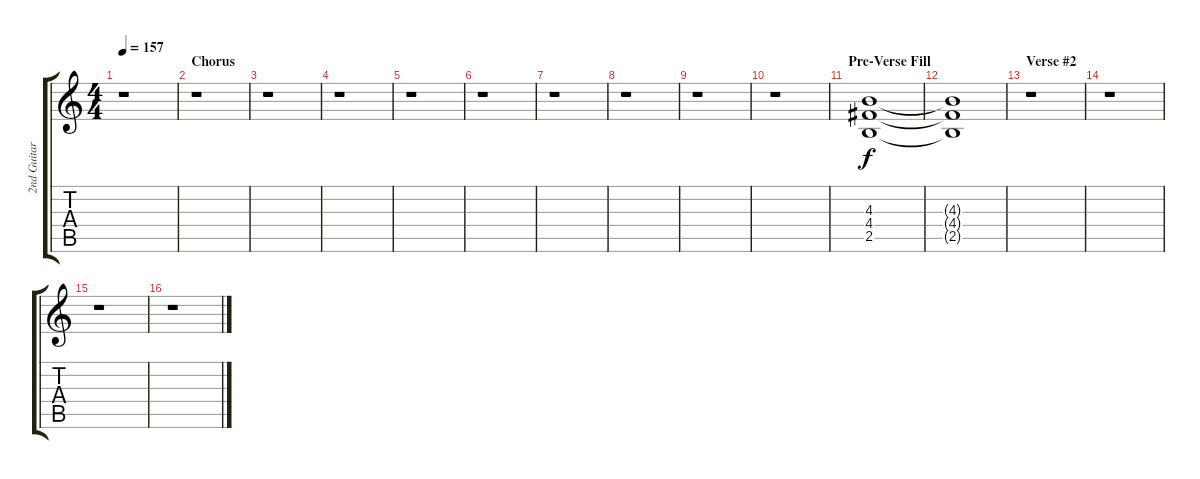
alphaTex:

\track ("2nd Guitar (Not Played Live)" "2nd Guitar") {instrument distortionguitar}
\staff {score tabs}
\tuning (E4 B3 G3 D3 A2 E2) {hide}
\ts (4 4)
\tempo 157
\clef g2
\ks c
r.1{dy f} |
\section ("" "Chorus")
r.1 |
r.1 |
r.1 |
r.1 |
r.1 |
r.1 |
r.1 |
r.1 |
r.1 |
\section ("" "Pre-Verse Fill")
(4.3 4.4 2.5).1 |
(4.3{t} 4.4{t} 2.5{t}).1 |
\section ("" "Verse #2")
r.1 |
r.1 |
r.1 |
r.1
